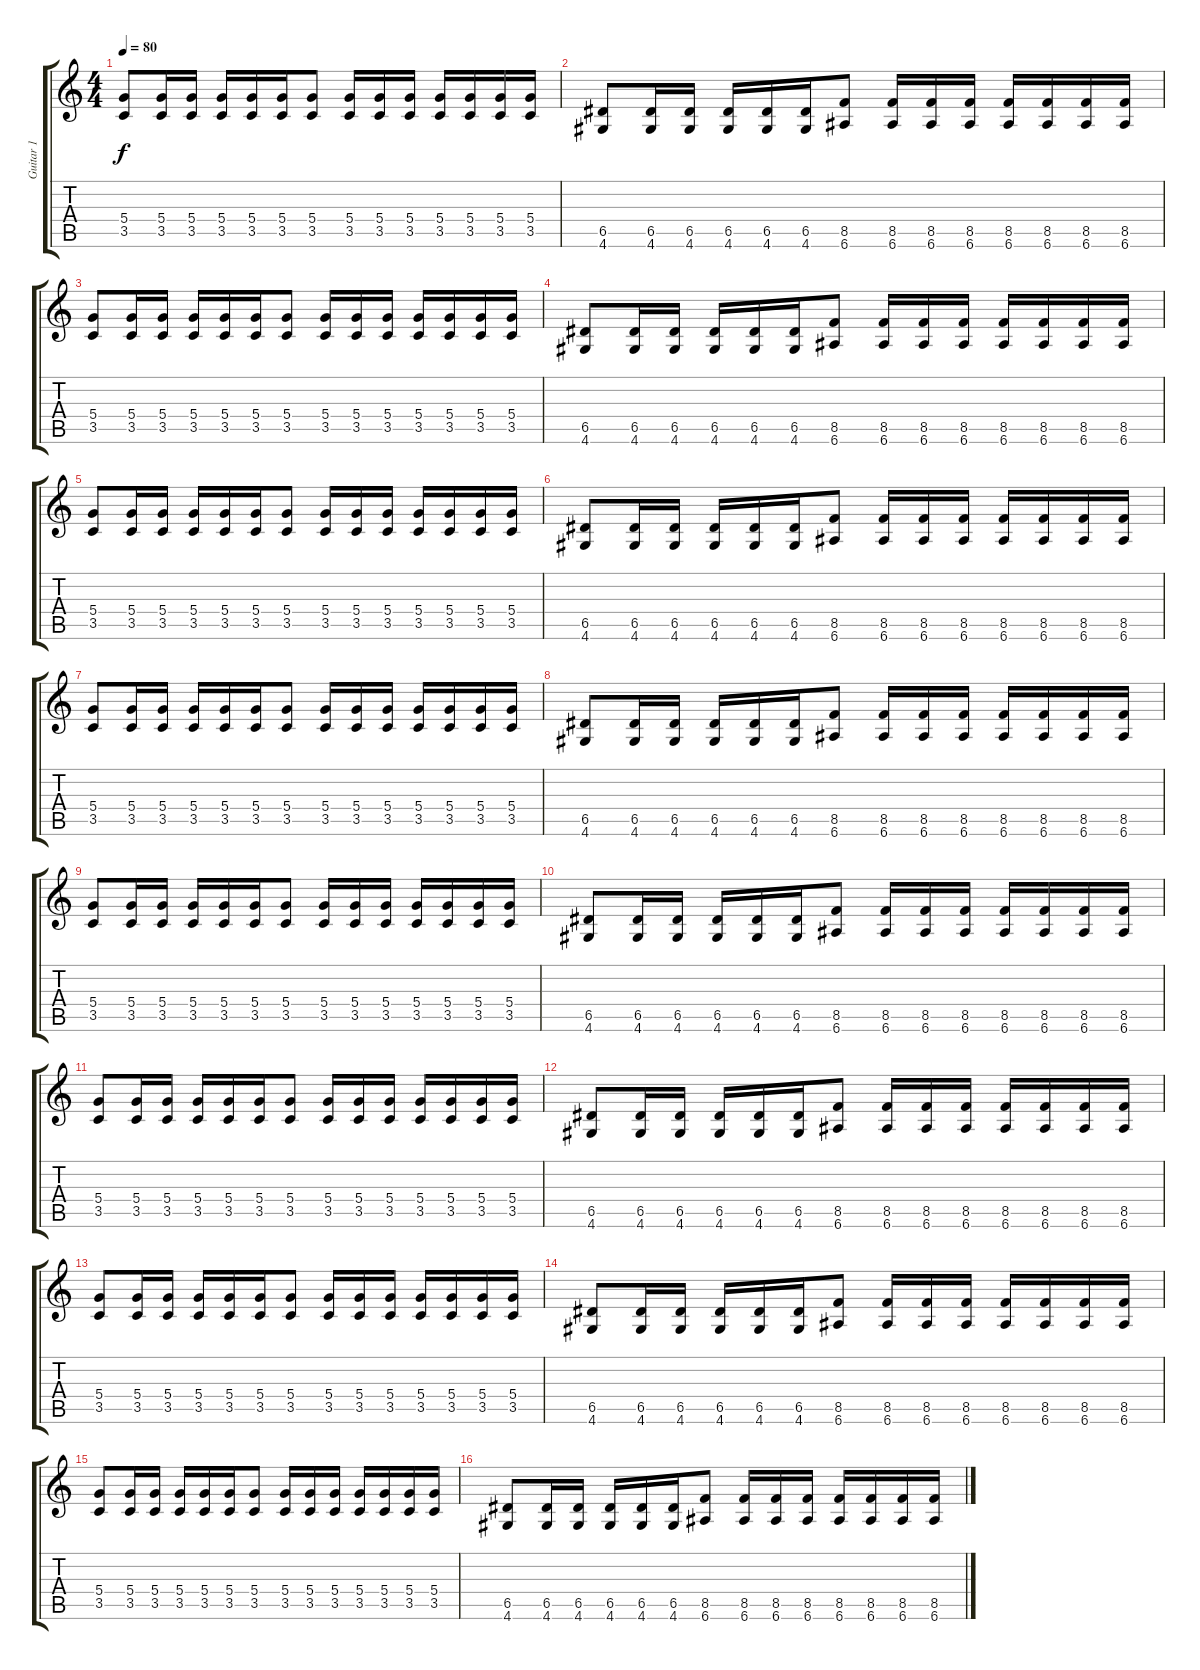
\track ("Guitar 1" "Guitar 1") {instrument distortionguitar}
\staff {score tabs}
\tuning (E4 B3 G3 D3 A2 E2) {hide}
\ts (4 4)
\tempo 80
\clef g2
\ks c
(5.4 3.5).8{dy f} (5.4 3.5).16 (5.4 3.5).16 (5.4 3.5).16 (5.4 3.5).16 (5.4 3.5).16 (5.4 3.5).8 (5.4 3.5).16 (5.4 3.5).16 (5.4 3.5).16 (5.4 3.5).16 (5.4 3.5).16 (5.4 3.5).16 (5.4 3.5).16 |
(6.5 4.6).8 (6.5 4.6).16 (6.5 4.6).16 (6.5 4.6).16 (6.5 4.6).16 (6.5 4.6).16 (8.5 6.6).8 (8.5 6.6).16 (8.5 6.6).16 (8.5 6.6).16 (8.5 6.6).16 (8.5 6.6).16 (8.5 6.6).16 (8.5 6.6).16 |
(5.4 3.5).8 (5.4 3.5).16 (5.4 3.5).16 (5.4 3.5).16 (5.4 3.5).16 (5.4 3.5).16 (5.4 3.5).8 (5.4 3.5).16 (5.4 3.5).16 (5.4 3.5).16 (5.4 3.5).16 (5.4 3.5).16 (5.4 3.5).16 (5.4 3.5).16 |
(6.5 4.6).8 (6.5 4.6).16 (6.5 4.6).16 (6.5 4.6).16 (6.5 4.6).16 (6.5 4.6).16 (8.5 6.6).8 (8.5 6.6).16 (8.5 6.6).16 (8.5 6.6).16 (8.5 6.6).16 (8.5 6.6).16 (8.5 6.6).16 (8.5 6.6).16 |
(5.4 3.5).8 (5.4 3.5).16 (5.4 3.5).16 (5.4 3.5).16 (5.4 3.5).16 (5.4 3.5).16 (5.4 3.5).8 (5.4 3.5).16 (5.4 3.5).16 (5.4 3.5).16 (5.4 3.5).16 (5.4 3.5).16 (5.4 3.5).16 (5.4 3.5).16 |
(6.5 4.6).8 (6.5 4.6).16 (6.5 4.6).16 (6.5 4.6).16 (6.5 4.6).16 (6.5 4.6).16 (8.5 6.6).8 (8.5 6.6).16 (8.5 6.6).16 (8.5 6.6).16 (8.5 6.6).16 (8.5 6.6).16 (8.5 6.6).16 (8.5 6.6).16 |
(5.4 3.5).8 (5.4 3.5).16 (5.4 3.5).16 (5.4 3.5).16 (5.4 3.5).16 (5.4 3.5).16 (5.4 3.5).8 (5.4 3.5).16 (5.4 3.5).16 (5.4 3.5).16 (5.4 3.5).16 (5.4 3.5).16 (5.4 3.5).16 (5.4 3.5).16 |
(6.5 4.6).8 (6.5 4.6).16 (6.5 4.6).16 (6.5 4.6).16 (6.5 4.6).16 (6.5 4.6).16 (8.5 6.6).8 (8.5 6.6).16 (8.5 6.6).16 (8.5 6.6).16 (8.5 6.6).16 (8.5 6.6).16 (8.5 6.6).16 (8.5 6.6).16 |
(5.4 3.5).8 (5.4 3.5).16 (5.4 3.5).16 (5.4 3.5).16 (5.4 3.5).16 (5.4 3.5).16 (5.4 3.5).8 (5.4 3.5).16 (5.4 3.5).16 (5.4 3.5).16 (5.4 3.5).16 (5.4 3.5).16 (5.4 3.5).16 (5.4 3.5).16 |
(6.5 4.6).8 (6.5 4.6).16 (6.5 4.6).16 (6.5 4.6).16 (6.5 4.6).16 (6.5 4.6).16 (8.5 6.6).8 (8.5 6.6).16 (8.5 6.6).16 (8.5 6.6).16 (8.5 6.6).16 (8.5 6.6).16 (8.5 6.6).16 (8.5 6.6).16 |
(5.4 3.5).8 (5.4 3.5).16 (5.4 3.5).16 (5.4 3.5).16 (5.4 3.5).16 (5.4 3.5).16 (5.4 3.5).8 (5.4 3.5).16 (5.4 3.5).16 (5.4 3.5).16 (5.4 3.5).16 (5.4 3.5).16 (5.4 3.5).16 (5.4 3.5).16 |
(6.5 4.6).8 (6.5 4.6).16 (6.5 4.6).16 (6.5 4.6).16 (6.5 4.6).16 (6.5 4.6).16 (8.5 6.6).8 (8.5 6.6).16 (8.5 6.6).16 (8.5 6.6).16 (8.5 6.6).16 (8.5 6.6).16 (8.5 6.6).16 (8.5 6.6).16 |
(5.4 3.5).8 (5.4 3.5).16 (5.4 3.5).16 (5.4 3.5).16 (5.4 3.5).16 (5.4 3.5).16 (5.4 3.5).8 (5.4 3.5).16 (5.4 3.5).16 (5.4 3.5).16 (5.4 3.5).16 (5.4 3.5).16 (5.4 3.5).16 (5.4 3.5).16 |
(6.5 4.6).8 (6.5 4.6).16 (6.5 4.6).16 (6.5 4.6).16 (6.5 4.6).16 (6.5 4.6).16 (8.5 6.6).8 (8.5 6.6).16 (8.5 6.6).16 (8.5 6.6).16 (8.5 6.6).16 (8.5 6.6).16 (8.5 6.6).16 (8.5 6.6).16 |
(5.4 3.5).8 (5.4 3.5).16 (5.4 3.5).16 (5.4 3.5).16 (5.4 3.5).16 (5.4 3.5).16 (5.4 3.5).8 (5.4 3.5).16 (5.4 3.5).16 (5.4 3.5).16 (5.4 3.5).16 (5.4 3.5).16 (5.4 3.5).16 (5.4 3.5).16 |
(6.5 4.6).8 (6.5 4.6).16 (6.5 4.6).16 (6.5 4.6).16 (6.5 4.6).16 (6.5 4.6).16 (8.5 6.6).8 (8.5 6.6).16 (8.5 6.6).16 (8.5 6.6).16 (8.5 6.6).16 (8.5 6.6).16 (8.5 6.6).16 (8.5 6.6).16
